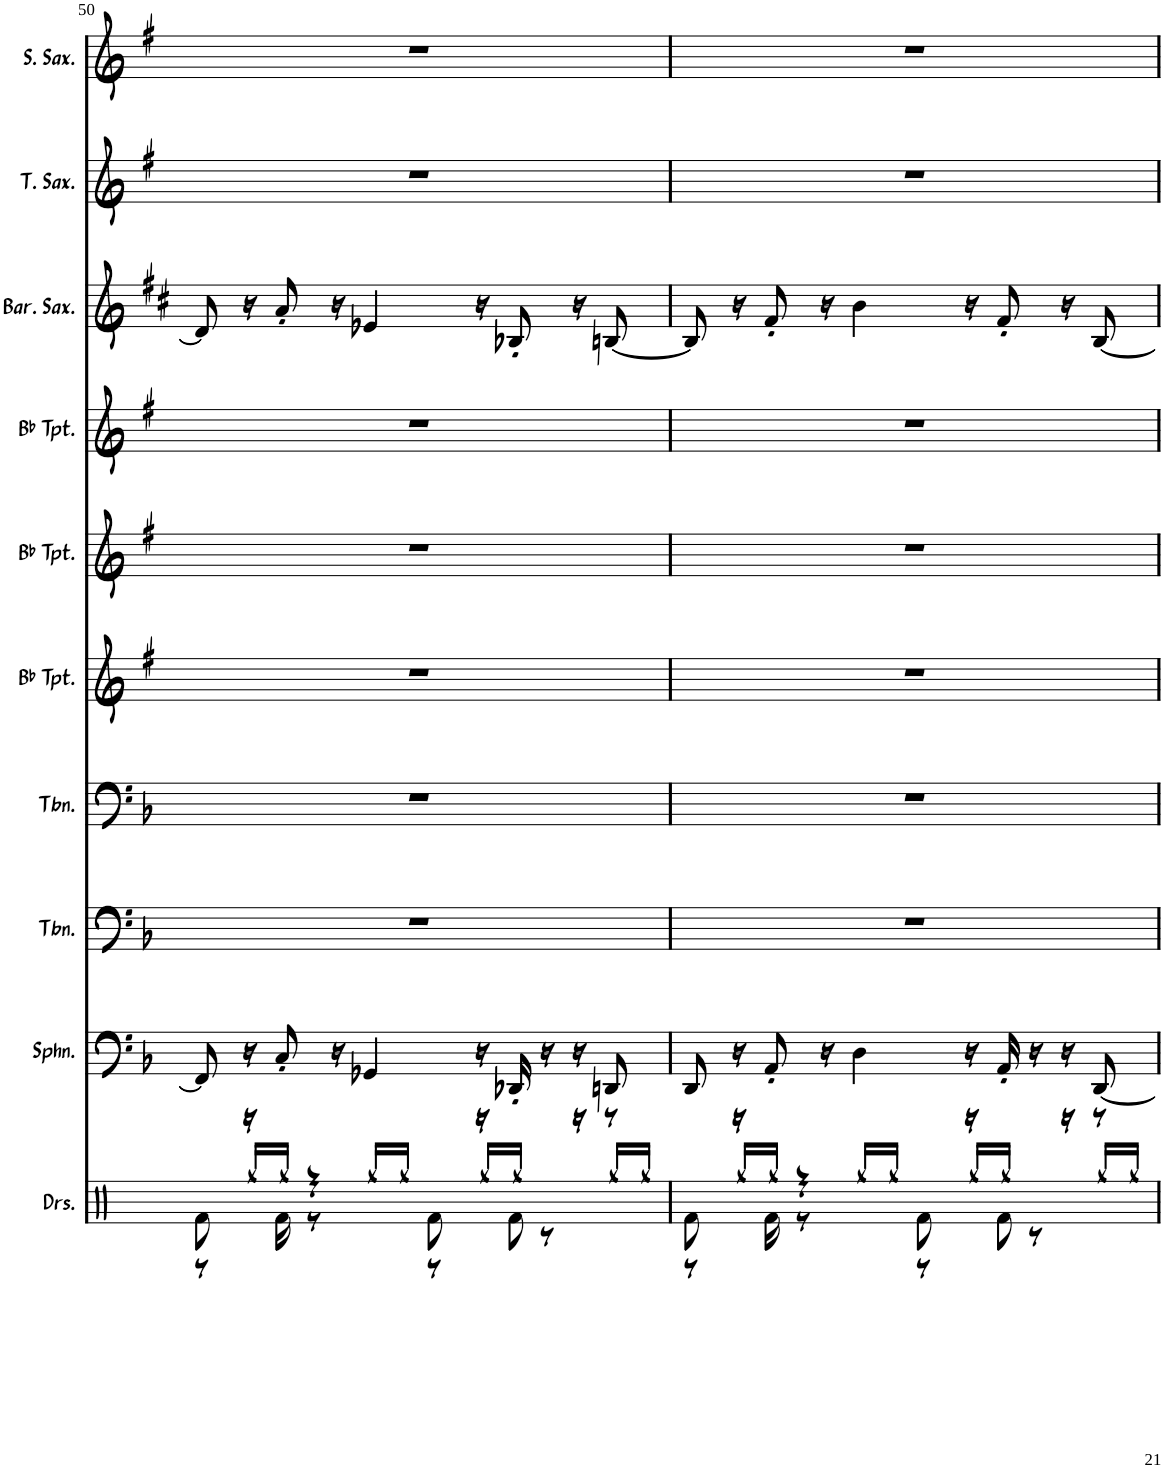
**kern	**kern	**kern	**kern	**kern	**kern	**kern	**kern	**kern	**kern
*part10	*part9	*part8	*part7	*part6	*part5	*part4	*part3	*part2	*part1
*staff10	*staff9	*staff8	*staff7	*staff6	*staff5	*staff4	*staff3	*staff2	*staff1
*I"Drumset	*I"Sousaphone	*I"Trombone	*I"Trombone	*I"Bb Trumpet	*I"Bb Trumpet	*I"Bb Trumpet	*I"Baritone Saxophone	*I"Tenor Saxophone	*I"Soprano Saxophone
*I'Drs.	*I'Sphn.	*I'Tbn.	*I'Tbn.	*I'Bb Tpt.	*I'Bb Tpt.	*I'Bb Tpt.	*I'Bar. Sax.	*I'T. Sax.	*I'S. Sax.
!!LO:PB:g=z
*clefX	*clefF4	*clefF4	*clefF4	*clefG2	*clefG2	*clefG2	*clefG2	*clefG2	*clefG2
*	*	*	*	*Trd1c2	*Trd1c2	*Trd1c2	*Trd12c21	*Trd8c14	*Trd1c2
*k[b-]	*k[b-]	*k[b-]	*k[b-]	*k[f#]	*k[f#]	*k[f#]	*k[f#c#]	*k[f#]	*k[f#]
*F:	*F:	*F:	*F:	*G:	*G:	*G:	*D:	*G:	*G:
*M4/4	*M4/4	*M4/4	*M4/4	*M4/4	*M4/4	*M4/4	*M4/4	*M4/4	*M4/4
=50	=50	=50	=50	=50	=50	=50	=50	=50	=50
*^	*	*	*	*	*	*	*	*	*
8Rf\	8r	8FF/]	1r	1r	1r	1r	1r	8d/]	1r	1r
16r	16Rgg/LL	16r	.	.	.	.	.	16r	.	.
16Rf\	16Rgg/JJ	8C'/	.	.	.	.	.	8a'/	.	.
4r	8r	.	.	.	.	.	.	.	.	.
.	.	16r	.	.	.	.	.	16r	.	.
.	16Rgg/LL	4GG-X/	.	.	.	.	.	4e-X/	.	.
.	16Rgg/JJ	.	.	.	.	.	.	.	.	.
8Rf\	8r	.	.	.	.	.	.	.	.	.
16r	16Rgg/LL	16r	.	.	.	.	.	16r	.	.
8Rf\	16Rgg/JJ	16DD-X'/	.	.	.	.	.	8B-X'/	.	.
.	8r	16r	.	.	.	.	.	.	.	.
16r	.	16r	.	.	.	.	.	16r	.	.
8r	16Rgg/LL	8DDn/	.	.	.	.	.	[8Bn/	.	.
.	16Rgg/JJ	.	.	.	.	.	.	.	.	.
=51	=51	=51	=51	=51	=51	=51	=51	=51	=51	=51
8Rf\	8r	8DD/	1r	1r	1r	1r	1r	8B/]	1r	1r
16r	16Rgg/LL	16r	.	.	.	.	.	16r	.	.
16Rf\	16Rgg/JJ	8AA'/	.	.	.	.	.	8f#'/	.	.
4r	8r	.	.	.	.	.	.	.	.	.
.	.	16r	.	.	.	.	.	16r	.	.
.	16Rgg/LL	4D\	.	.	.	.	.	4b\	.	.
.	16Rgg/JJ	.	.	.	.	.	.	.	.	.
8Rf\	8r	.	.	.	.	.	.	.	.	.
16r	16Rgg/LL	16r	.	.	.	.	.	16r	.	.
8Rf\	16Rgg/JJ	16AA'/	.	.	.	.	.	8f#'/	.	.
.	8r	16r	.	.	.	.	.	.	.	.
16r	.	16r	.	.	.	.	.	16r	.	.
8r	16Rgg/LL	[8DD/	.	.	.	.	.	[8B/	.	.
.	16Rgg/JJ	.	.	.	.	.	.	.	.	.
*v	*v	*	*	*	*	*	*	*	*	*
=	=	=	=	=	=	=	=	=	=
*-	*-	*-	*-	*-	*-	*-	*-	*-	*-
